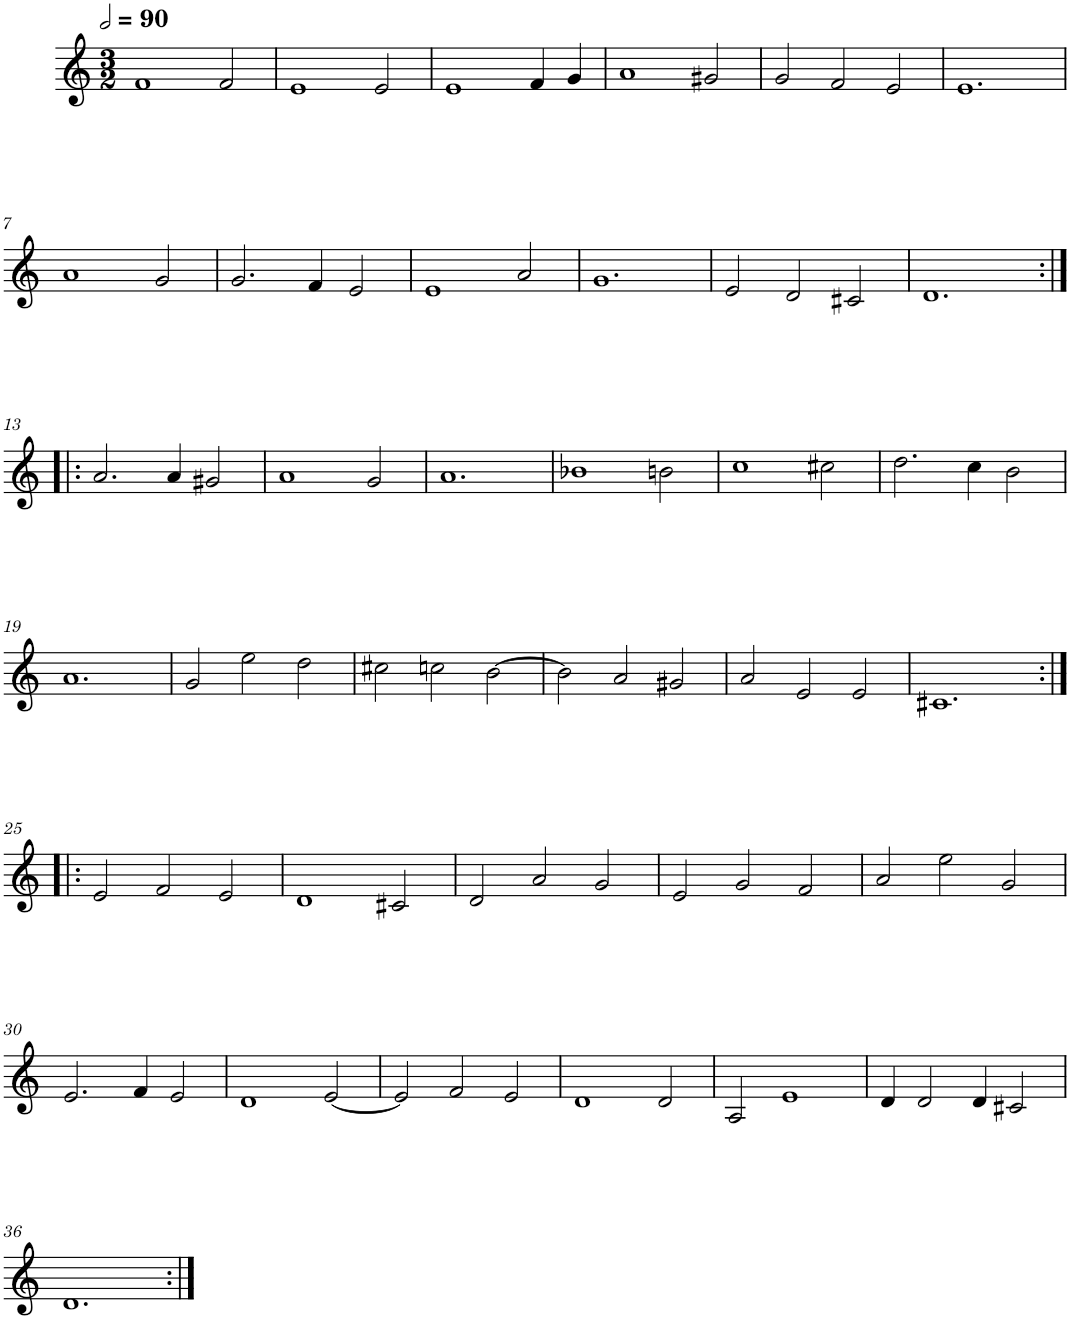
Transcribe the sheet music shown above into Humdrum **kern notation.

**kern
*part1
*staff1
*I"Cinq parties
*clefG2
*k[]
*M3/2
*MM180
=1
1f
2f/
=2
1e
2e/
=3
1e
4f/
4g/
=4
1a
2g#X/
=5
2g/
2f/
2e/
=6
1.e
!!LO:LB:g=z
=7
1a
2g/
=8
2.g/
4f/
2e/
=9
1e
2a/
=10
1.g
=11
2e/
2d/
2c#X/
=12
1.d
!!LO:LB:g=z
=13:|!|:
2.a/
4a/
2g#X/
=14
1a
2g/
=15
1.a
=16
1b-X
2bn\
=17
1cc
2cc#X\
=18
2.dd\
4cc\
2b\
!!LO:LB:g=z
=19
1.a
=20
2g/
2ee\
2dd\
=21
2cc#X\
2ccn\
[2b\
=22
2b\]
2a/
2g#X/
=23
2a/
2e/
2e/
=24
1.c#X
!!LO:LB:g=z
=25:|!|:
2e/
2f/
2e/
=26
1d
2c#X/
=27
2d/
2a/
2g/
=28
2e/
2g/
2f/
=29
2a/
2ee\
2g/
!!LO:LB:g=z
=30
2.e/
4f/
2e/
=31
1d
[2e/
=32
2e/]
2f/
2e/
=33
1d
2d/
=34
2A/
1e
=35
4d/
2d/
4d/
2c#X/
!!LO:LB:g=z
=36
1.d
=:|!
*-
